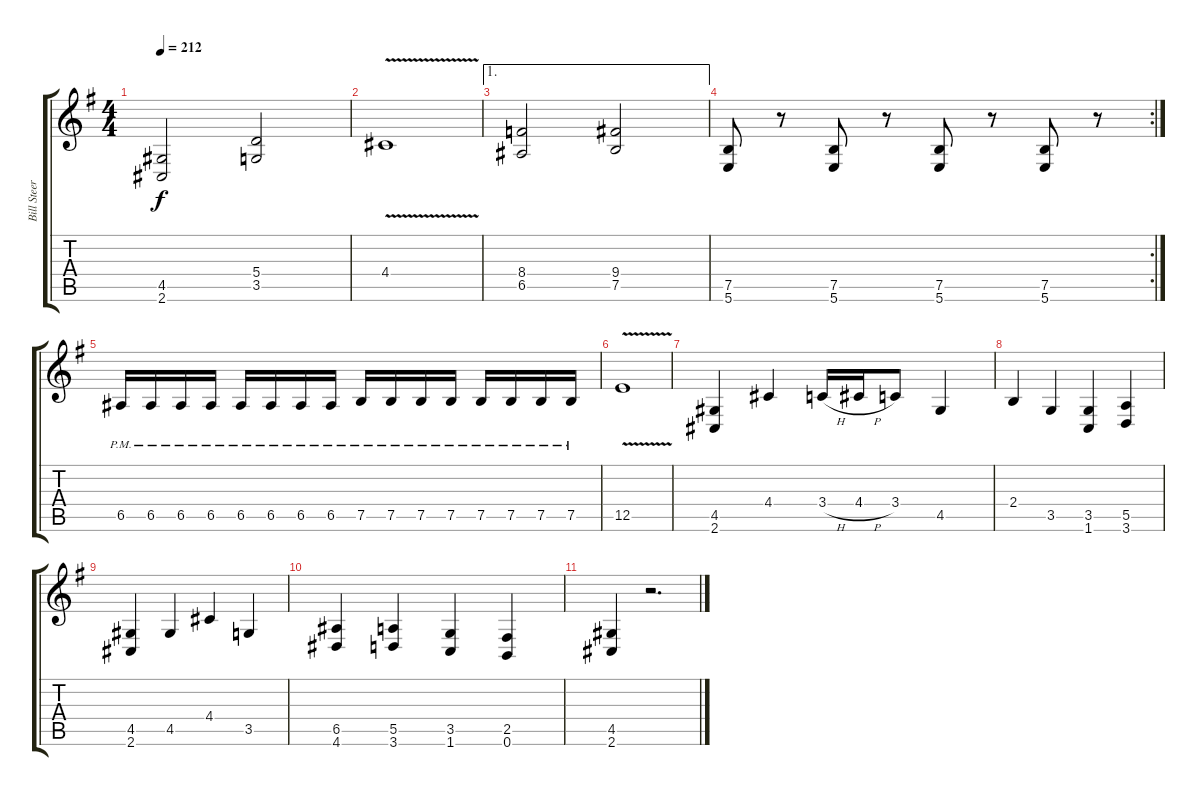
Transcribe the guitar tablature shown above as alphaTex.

\track ("Bill Steer (Guitar 2)" "Bill Steer") {instrument distortionguitar}
\staff {score tabs}
\tuning (B3 Gb3 D3 A2 E2 B1) {hide}
\ts (4 4)
\tempo 212
\clef g2
\ks g
(4.5 2.6).2{dy f} (5.4 3.5).2 |
4.4{v}.1 |
\ae 1
(8.4 6.5).2 (9.4 7.5).2 |
\rc 2
(7.5 5.6).8 r.8 (7.5 5.6).8 r.8 (7.5 5.6).8 r.8 (7.5 5.6).8 r.8 |
6.5{pm}.16 6.5{pm}.16 6.5{pm}.16 6.5{pm}.16 6.5{pm}.16 6.5{pm}.16 6.5{pm}.16 6.5{pm}.16 7.5{pm}.16 7.5{pm}.16 7.5{pm}.16 7.5{pm}.16 7.5{pm}.16 7.5{pm}.16 7.5{pm}.16 7.5{pm}.16 |
12.5{v}.1 |
(4.5 2.6).4 4.4.4 3.4{h}.16 4.4{h}.16 3.4.8 4.5.4 |
2.4.4 3.5.4 (3.5 1.6).4 (5.5 3.6).4 |
(4.5 2.6).4 4.5.4 4.4.4 3.5.4 |
(6.5 4.6).4 (5.5 3.6).4 (3.5 1.6).4 (2.5 0.6).4 |
(4.5 2.6).4 r.2{d}
